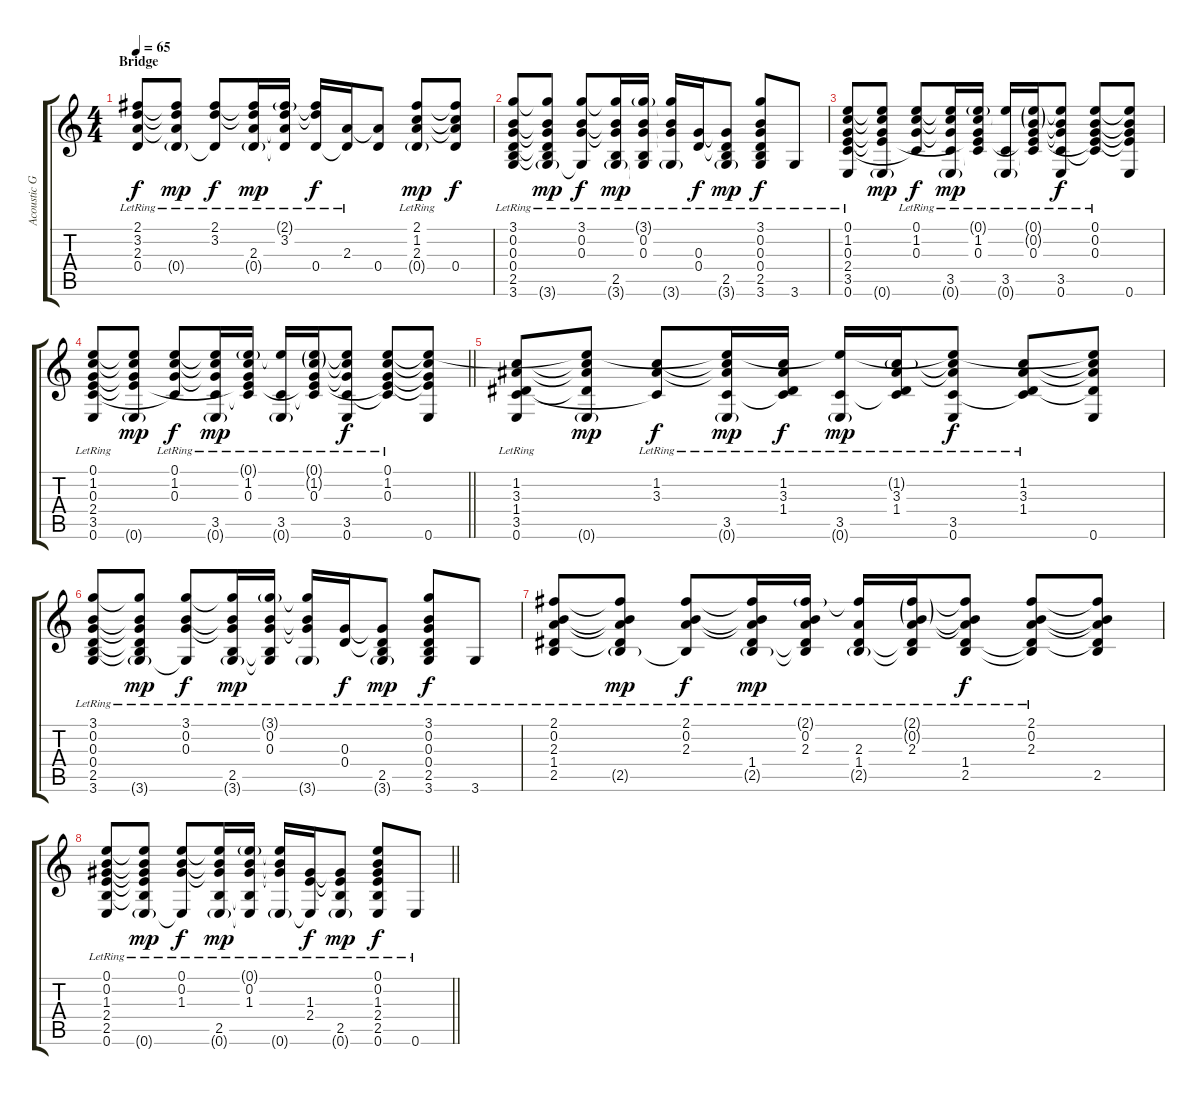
\track ("Acoustic Guitar" "Acoustic G") {instrument acousticguitarsteel}
\staff {score tabs}
\tuning (E4 B3 G3 D3 A2 E2) {hide}
\ts (4 4)
\section ("" "Bridge")
\tempo 65
\clef g2
\ks c
(2.1{lr} 3.2{lr} 2.3{lr} 0.4{lr}).8{dy f} (2.1{t} 3.2{t} 2.3{t} 0.4{g lr}).8{dy mp} (2.1{lr} 3.2{lr} 0.4{t}).8{dy f} (2.1{t} 3.2{t} 2.3{lr} 0.4{g lr}).16{dy mp} (2.1{g lr} 3.2{lr} 2.3{t} 0.4{t}).16 (2.1{t} 3.2{t} 0.4{lr}).16{dy f} (2.3{lr} 0.4{t}).16 (2.3{t} 0.4).8 (2.1{lr} 1.2{lr} 2.3{lr} 0.4{g lr}).8{dy mp} (2.1{t} 1.2{t} 2.3{t} 0.4).8{dy f} |
(3.1{lr} 0.2{lr} 0.3{lr} 0.4{lr} 2.5{lr} 3.6{lr}).8 (3.1{t} 0.2{t} 0.3{t} 0.4{t} 2.5{t} 3.6{g lr}).8{dy mp} (3.1{lr} 0.2{lr} 0.3{lr} 3.6{t}).8{dy f} (3.1{t} 0.2{t} 0.3{t} 2.5{lr} 3.6{g lr}).16{dy mp} (3.1{g lr} 0.2{lr} 0.3{lr} 2.5{t} 3.6{t}).16 (3.1{t} 0.2{t} 0.3{t} 3.6{g lr}).16 (0.3{lr} 0.4{lr}).16{dy f} (0.3{t} 0.4{t} 2.5{lr} 3.6{g lr}).8{dy mp} (3.1{lr} 0.2{lr} 0.3{lr} 0.4{lr} 2.5{lr} 3.6{lr}).8{dy f} 3.6{lr}.8 |
(0.1{lr} 1.2{lr} 0.3{lr} 2.4{lr} 3.5{lr} 0.6).8 (0.1{t} 1.2{t} 0.3{t} 2.4{t} 0.6{g}).8{dy mp} (0.1{lr} 1.2{lr} 0.3{lr} 3.5{t}).8{dy f} (0.1{t} 1.2{t} 0.3{t} 3.5{lr} 0.6{g}).16{dy mp} (0.1{g lr} 1.2{lr} 0.3{lr} 2.4{t} 3.5{t}).16 (0.1{t} 3.5{lr} 0.6{g}).16 (0.1{g lr} 0.2{g lr} 0.3{lr} 2.4{t} 3.5{t}).16 (0.1{t} 0.2{t} 0.3{t} 3.5{lr} 0.6).8{dy f} (0.1{lr} 0.2{lr} 0.3{lr} 2.4{t} 3.5{t}).8 (0.1{t} 0.2{t} 0.3{t} 2.4{t} 0.6).8 |
\barLineRight lightlight
(0.1{lr} 1.2{lr} 0.3{lr} 2.4{lr} 3.5{lr} 0.6).8 (0.1{t} 1.2{t} 0.3{t} 2.4{t} 0.6{g}).8{dy mp} (0.1{lr} 1.2{lr} 0.3{lr} 3.5{t}).8{dy f} (0.1{t} 1.2{t} 0.3{t} 3.5{lr} 0.6{g}).16{dy mp} (0.1{g lr} 1.2{lr} 0.3{lr} 2.4{t} 3.5{t}).16 (0.1{t} 3.5{lr} 0.6{g}).16 (0.1{g lr} 1.2{g lr} 0.3{lr} 2.4{t} 3.5{t}).16 (0.1{t} 1.2{t} 0.3{t} 3.5{lr} 0.6).8{dy f} (0.1{lr} 1.2{lr} 0.3{lr} 2.4{t} 3.5{t}).8 (0.1{t} 1.2{t} 0.3{t} 2.4{t} 0.6).8 |
(1.2{lr} 3.3{lr} 1.4{lr} 3.5{lr} 0.6{lr}).8 (0.1{t} 1.2{t} 3.3{t} 1.4{t} 0.6{g}).8{dy mp} (1.2{lr} 3.3{lr} 3.5{t}).8{dy f} (0.1{t} 1.2{t} 3.3{t} 3.5{lr} 0.6{g}).16{dy mp} (1.2{lr} 3.3{lr} 1.4 3.5{t}).16{dy f} (0.1{t} 3.5{lr} 0.6{g}).16{dy mp} (1.2{g lr} 3.3{lr} 1.4 3.5{t}).16 (0.1{t} 1.2{t} 3.3{t} 3.5{lr} 0.6).8{dy f} (1.2{lr} 3.3{lr} 1.4 3.5{t}).8 (0.1{t} 1.2{t} 3.3{t} 1.4{t} 0.6).8 |
(3.1{lr} 0.2{lr} 0.3{lr} 0.4{lr} 2.5{lr} 3.6{lr}).8 (3.1{t} 0.2{t} 0.3{t} 0.4{t} 2.5{t} 3.6{g lr}).8{dy mp} (3.1{lr} 0.2{lr} 0.3{lr} 3.6{t}).8{dy f} (3.1{t} 0.2{t} 0.3{t} 2.5{lr} 3.6{g lr}).16{dy mp} (3.1{g lr} 0.2{lr} 0.3{lr} 2.5{t} 3.6{t}).16 (3.1{t} 0.2{t} 0.3{t} 3.6{g lr}).16 (0.3{lr} 0.4{lr}).16{dy f} (0.3{t} 0.4{t} 2.5{lr} 3.6{g lr}).8{dy mp} (3.1{lr} 0.2{lr} 0.3{lr} 0.4{lr} 2.5{lr} 3.6{lr}).8{dy f} 3.6{lr}.8 |
(2.1{lr} 0.2{lr} 2.3{lr} 1.4{lr} 2.5{lr}).8 (2.1{t} 0.2{t} 2.3{t} 1.4{t} 2.5{g lr}).8{dy mp} (2.1{lr} 0.2{lr} 2.3{lr} 2.5{t}).8{dy f} (2.1{t} 0.2{t} 2.3{t} 1.4{lr} 2.5{g lr}).16{dy mp} (2.1{g lr} 0.2{lr} 2.3{lr} 1.4{t} 2.5{t}).16 (2.1{t} 2.3 1.4{lr} 2.5{g lr}).16 (2.1{g lr} 0.2{g lr} 2.3{lr} 1.4{t} 2.5{t}).16 (2.1{t} 0.2{t} 2.3{t} 1.4 2.5{lr}).8{dy f} (2.1{lr} 0.2{lr} 2.3{lr} 1.4{t} 2.5{t}).8 (2.1{t} 0.2{t} 2.3{t} 1.4{t} 2.5).8 |
\barLineRight lightlight
(0.1{lr} 0.2{lr} 1.3{lr} 2.4{lr} 2.5{lr} 0.6{lr}).8 (0.1{t} 0.2{t} 1.3{t} 2.4{t} 2.5{t} 0.6{g lr}).8{dy mp} (0.1{lr} 0.2{lr} 1.3{lr} 0.6{t}).8{dy f} (0.1{t} 0.2{t} 1.3{t} 2.5{lr} 0.6{g lr}).16{dy mp} (0.1{g lr} 0.2{lr} 1.3{lr} 2.5{t} 0.6{t}).16 (0.1{t} 0.2{t} 1.3{t} 0.6{g lr}).16 (1.3{lr} 2.4{lr} 0.6{t}).16{dy f} (1.3{t} 2.4{t} 2.5{lr} 0.6{g lr}).8{dy mp} (0.1{lr} 0.2{lr} 1.3{lr} 2.4{lr} 2.5{lr} 0.6{lr}).8{dy f} 0.6{lr}.8
